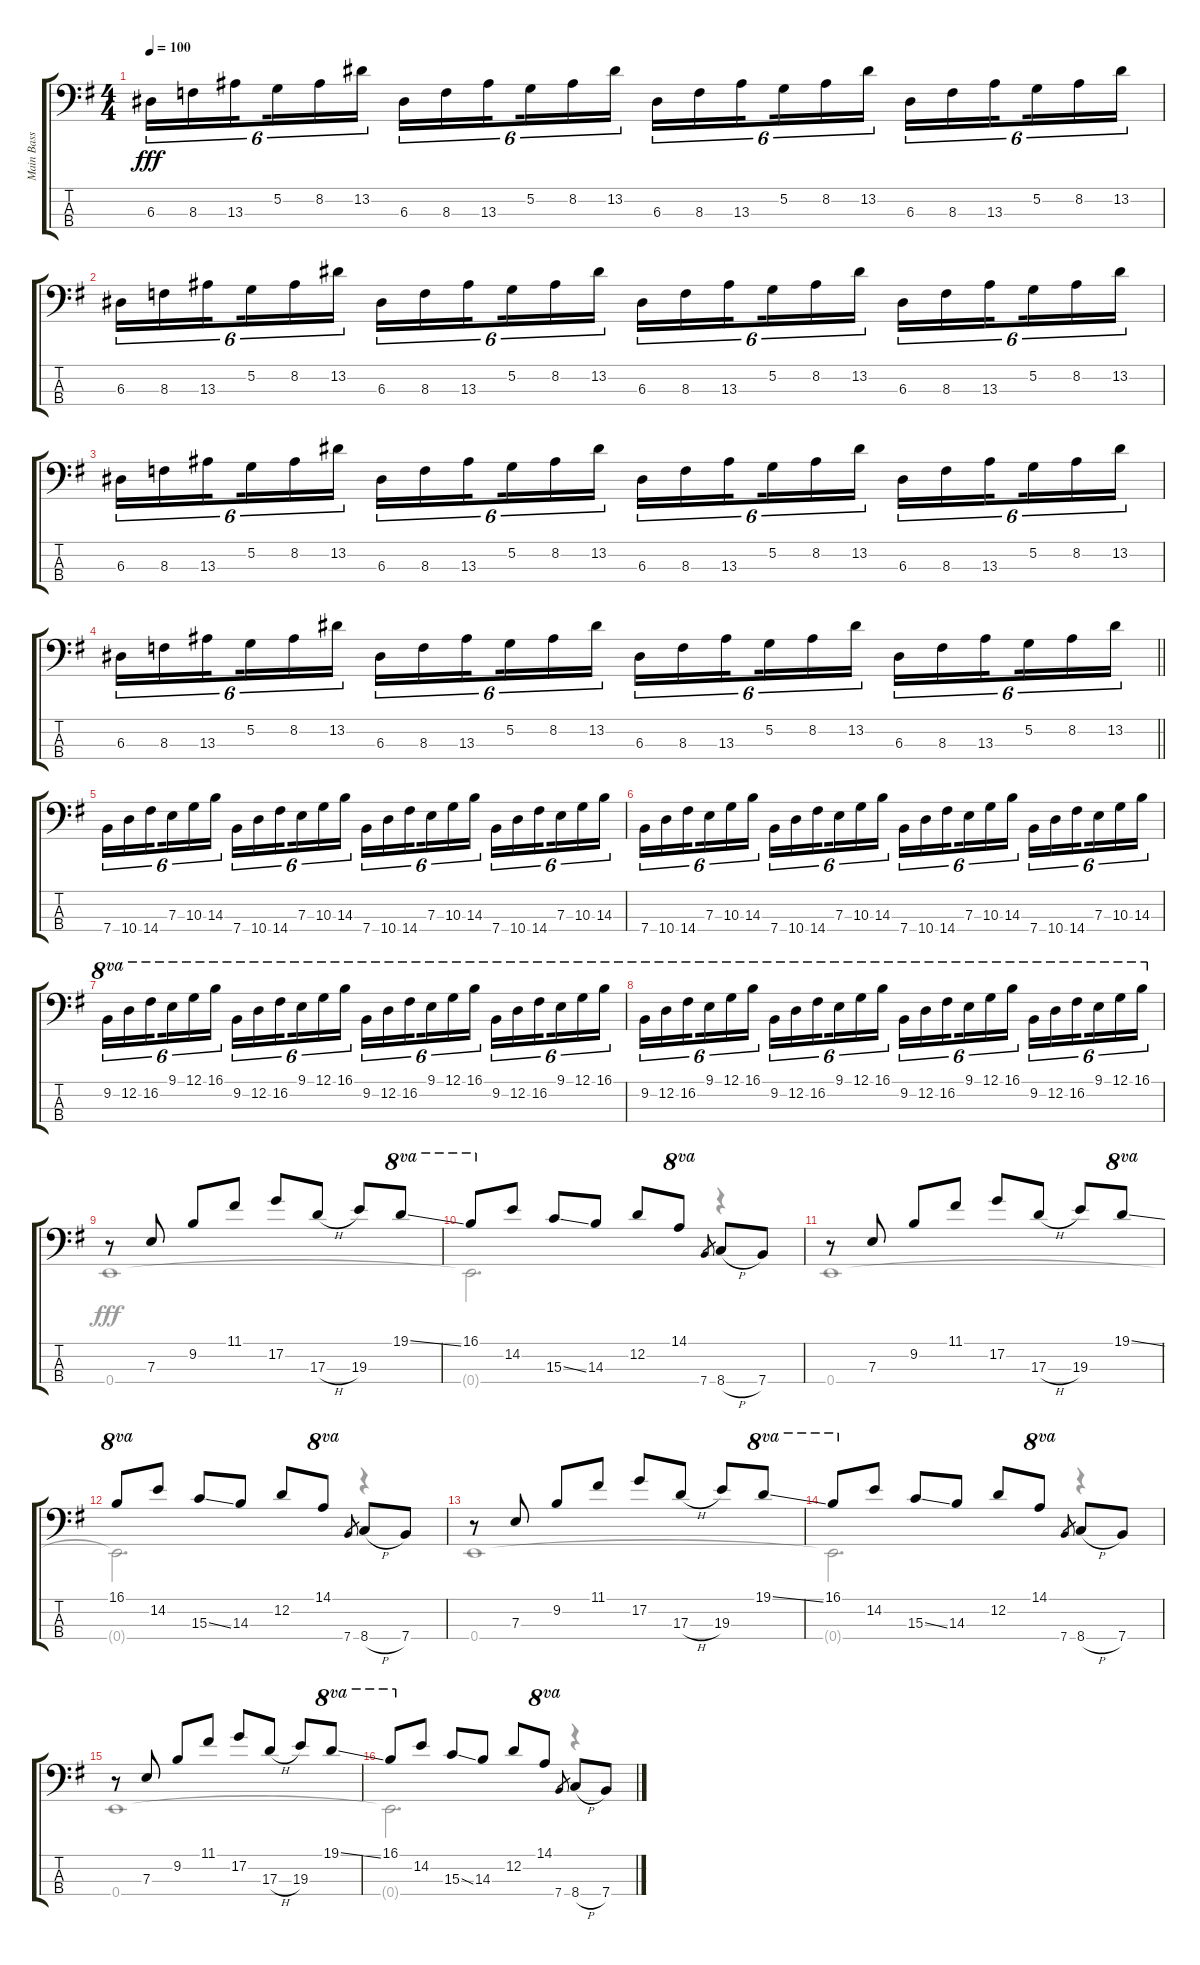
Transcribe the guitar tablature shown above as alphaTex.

\track ("Main Bass" "Main Bass") {instrument electricbassfinger}
\staff {score tabs}
\tuning (G2 D2 A1 E1) {hide}
\voice
\ts (4 4)
\tempo 100
\clef f4
\ks g
6.3.16{tu (6 4) dy fff} 8.3.16{tu (6 4)} 13.3.16{tu (6 4) beam splitsecondary} 5.2.16{tu (6 4)} 8.2.16{tu (6 4)} 13.2.16{tu (6 4)} 6.3.16{tu (6 4)} 8.3.16{tu (6 4)} 13.3.16{tu (6 4) beam splitsecondary} 5.2.16{tu (6 4)} 8.2.16{tu (6 4)} 13.2.16{tu (6 4)} 6.3.16{tu (6 4)} 8.3.16{tu (6 4)} 13.3.16{tu (6 4) beam splitsecondary} 5.2.16{tu (6 4)} 8.2.16{tu (6 4)} 13.2.16{tu (6 4)} 6.3.16{tu (6 4)} 8.3.16{tu (6 4)} 13.3.16{tu (6 4) beam splitsecondary} 5.2.16{tu (6 4)} 8.2.16{tu (6 4)} 13.2.16{tu (6 4)} |
6.3.16{tu (6 4)} 8.3.16{tu (6 4)} 13.3.16{tu (6 4) beam splitsecondary} 5.2.16{tu (6 4)} 8.2.16{tu (6 4)} 13.2.16{tu (6 4)} 6.3.16{tu (6 4)} 8.3.16{tu (6 4)} 13.3.16{tu (6 4) beam splitsecondary} 5.2.16{tu (6 4)} 8.2.16{tu (6 4)} 13.2.16{tu (6 4)} 6.3.16{tu (6 4)} 8.3.16{tu (6 4)} 13.3.16{tu (6 4) beam splitsecondary} 5.2.16{tu (6 4)} 8.2.16{tu (6 4)} 13.2.16{tu (6 4)} 6.3.16{tu (6 4)} 8.3.16{tu (6 4)} 13.3.16{tu (6 4) beam splitsecondary} 5.2.16{tu (6 4)} 8.2.16{tu (6 4)} 13.2.16{tu (6 4)} |
6.3.16{tu (6 4)} 8.3.16{tu (6 4)} 13.3.16{tu (6 4) beam splitsecondary} 5.2.16{tu (6 4)} 8.2.16{tu (6 4)} 13.2.16{tu (6 4)} 6.3.16{tu (6 4)} 8.3.16{tu (6 4)} 13.3.16{tu (6 4) beam splitsecondary} 5.2.16{tu (6 4)} 8.2.16{tu (6 4)} 13.2.16{tu (6 4)} 6.3.16{tu (6 4)} 8.3.16{tu (6 4)} 13.3.16{tu (6 4) beam splitsecondary} 5.2.16{tu (6 4)} 8.2.16{tu (6 4)} 13.2.16{tu (6 4)} 6.3.16{tu (6 4)} 8.3.16{tu (6 4)} 13.3.16{tu (6 4) beam splitsecondary} 5.2.16{tu (6 4)} 8.2.16{tu (6 4)} 13.2.16{tu (6 4)} |
\barLineRight lightlight
6.3.16{tu (6 4)} 8.3.16{tu (6 4)} 13.3.16{tu (6 4) beam splitsecondary} 5.2.16{tu (6 4)} 8.2.16{tu (6 4)} 13.2.16{tu (6 4)} 6.3.16{tu (6 4)} 8.3.16{tu (6 4)} 13.3.16{tu (6 4) beam splitsecondary} 5.2.16{tu (6 4)} 8.2.16{tu (6 4)} 13.2.16{tu (6 4)} 6.3.16{tu (6 4)} 8.3.16{tu (6 4)} 13.3.16{tu (6 4) beam splitsecondary} 5.2.16{tu (6 4)} 8.2.16{tu (6 4)} 13.2.16{tu (6 4)} 6.3.16{tu (6 4)} 8.3.16{tu (6 4)} 13.3.16{tu (6 4) beam splitsecondary} 5.2.16{tu (6 4)} 8.2.16{tu (6 4)} 13.2.16{tu (6 4)} |
7.4.16{tu (6 4)} 10.4.16{tu (6 4)} 14.4.16{tu (6 4) beam splitsecondary} 7.3.16{tu (6 4)} 10.3.16{tu (6 4)} 14.3.16{tu (6 4)} 7.4.16{tu (6 4)} 10.4.16{tu (6 4)} 14.4.16{tu (6 4) beam splitsecondary} 7.3.16{tu (6 4)} 10.3.16{tu (6 4)} 14.3.16{tu (6 4)} 7.4.16{tu (6 4)} 10.4.16{tu (6 4)} 14.4.16{tu (6 4) beam splitsecondary} 7.3.16{tu (6 4)} 10.3.16{tu (6 4)} 14.3.16{tu (6 4)} 7.4.16{tu (6 4)} 10.4.16{tu (6 4)} 14.4.16{tu (6 4) beam splitsecondary} 7.3.16{tu (6 4)} 10.3.16{tu (6 4)} 14.3.16{tu (6 4)} |
7.4.16{tu (6 4)} 10.4.16{tu (6 4)} 14.4.16{tu (6 4) beam splitsecondary} 7.3.16{tu (6 4)} 10.3.16{tu (6 4)} 14.3.16{tu (6 4)} 7.4.16{tu (6 4)} 10.4.16{tu (6 4)} 14.4.16{tu (6 4) beam splitsecondary} 7.3.16{tu (6 4)} 10.3.16{tu (6 4)} 14.3.16{tu (6 4)} 7.4.16{tu (6 4)} 10.4.16{tu (6 4)} 14.4.16{tu (6 4) beam splitsecondary} 7.3.16{tu (6 4)} 10.3.16{tu (6 4)} 14.3.16{tu (6 4)} 7.4.16{tu (6 4)} 10.4.16{tu (6 4)} 14.4.16{tu (6 4) beam splitsecondary} 7.3.16{tu (6 4)} 10.3.16{tu (6 4)} 14.3.16{tu (6 4)} |
9.2.16{tu (6 4) ot 8va} 12.2.16{tu (6 4) ot 8va} 16.2.16{tu (6 4) ot 8va beam splitsecondary} 9.1.16{tu (6 4) ot 8va} 12.1.16{tu (6 4) ot 8va} 16.1.16{tu (6 4) ot 8va} 9.2.16{tu (6 4) ot 8va} 12.2.16{tu (6 4) ot 8va} 16.2.16{tu (6 4) ot 8va beam splitsecondary} 9.1.16{tu (6 4) ot 8va} 12.1.16{tu (6 4) ot 8va} 16.1.16{tu (6 4) ot 8va} 9.2.16{tu (6 4) ot 8va} 12.2.16{tu (6 4) ot 8va} 16.2.16{tu (6 4) ot 8va beam splitsecondary} 9.1.16{tu (6 4) ot 8va} 12.1.16{tu (6 4) ot 8va} 16.1.16{tu (6 4) ot 8va} 9.2.16{tu (6 4) ot 8va} 12.2.16{tu (6 4) ot 8va} 16.2.16{tu (6 4) ot 8va beam splitsecondary} 9.1.16{tu (6 4) ot 8va} 12.1.16{tu (6 4) ot 8va} 16.1.16{tu (6 4) ot 8va} |
9.2.16{tu (6 4) ot 8va} 12.2.16{tu (6 4) ot 8va} 16.2.16{tu (6 4) ot 8va beam splitsecondary} 9.1.16{tu (6 4) ot 8va} 12.1.16{tu (6 4) ot 8va} 16.1.16{tu (6 4) ot 8va} 9.2.16{tu (6 4) ot 8va} 12.2.16{tu (6 4) ot 8va} 16.2.16{tu (6 4) ot 8va beam splitsecondary} 9.1.16{tu (6 4) ot 8va} 12.1.16{tu (6 4) ot 8va} 16.1.16{tu (6 4) ot 8va} 9.2.16{tu (6 4) ot 8va} 12.2.16{tu (6 4) ot 8va} 16.2.16{tu (6 4) ot 8va beam splitsecondary} 9.1.16{tu (6 4) ot 8va} 12.1.16{tu (6 4) ot 8va} 16.1.16{tu (6 4) ot 8va} 9.2.16{tu (6 4) ot 8va} 12.2.16{tu (6 4) ot 8va} 16.2.16{tu (6 4) ot 8va beam splitsecondary} 9.1.16{tu (6 4) ot 8va} 12.1.16{tu (6 4) ot 8va} 16.1.16{tu (6 4) ot 8va} |
r.8 7.3.8 9.2.8 11.1.8 17.2.8 17.3{h}.8 19.3.8 19.1{ss}.8{ot 8va} |
16.1.8{ot 8va} 14.2.8 15.3{ss}.8 14.3.8 12.2.8 14.1.8{ot 8va} 7.4.8{gr} 8.4{h}.8 7.4.8 |
r.8 7.3.8 9.2.8 11.1.8 17.2.8 17.3{h}.8 19.3.8 19.1{ss}.8{ot 8va} |
16.1.8{ot 8va} 14.2.8 15.3{ss}.8 14.3.8 12.2.8 14.1.8{ot 8va} 7.4.8{gr} 8.4{h}.8 7.4.8 |
r.8 7.3.8 9.2.8 11.1.8 17.2.8 17.3{h}.8 19.3.8 19.1{ss}.8{ot 8va} |
16.1.8{ot 8va} 14.2.8 15.3{ss}.8 14.3.8 12.2.8 14.1.8{ot 8va} 7.4.8{gr} 8.4{h}.8 7.4.8 |
r.8 7.3.8 9.2.8 11.1.8 17.2.8 17.3{h}.8 19.3.8 19.1{ss}.8{ot 8va} |
16.1.8{ot 8va} 14.2.8 15.3{ss}.8 14.3.8 12.2.8 14.1.8{ot 8va} 7.4.8{gr} 8.4{h}.8 7.4.8
\voice
\clef f4
\ottava regular
\simile none
\ks g
|
|
|
\barLineRight lightlight
|
|
|
|
|
0.4.1{dy fff} |
0.4{t}.2{d} r.4 |
0.4.1 |
0.4{t}.2{d} r.4 |
0.4.1 |
0.4{t}.2{d} r.4 |
0.4.1 |
0.4{t}.2{d} r.4
